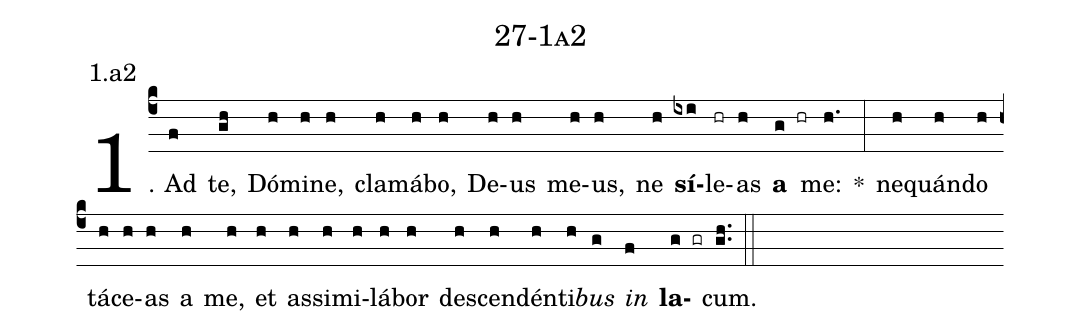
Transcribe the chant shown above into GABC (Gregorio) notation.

name: 27-1a2;
annotation: 1.a2;
%%
(c4)1. Ad(f) te,(gh) Dó(h)mi(h)ne,(h) cla(h)má(h)bo,(h) De(h)us(h) me(h)us,(h) ne(h) <b>sí</b>(ixi)le(hr)as(h) <b>a</b>(g hr) me:(h.) *(:) ne(h)quán(h)do(h) tá(h)ce(h)as(h) a(h) me,(h) et(h) as(h)si(h)mi(h)lá(h)bor(h) de(h)scen(h)dén(h)ti(h)<i>bus</i>(g) <i>in</i>(f) <b>la</b>(g gr)cum.(gh..) (::)
